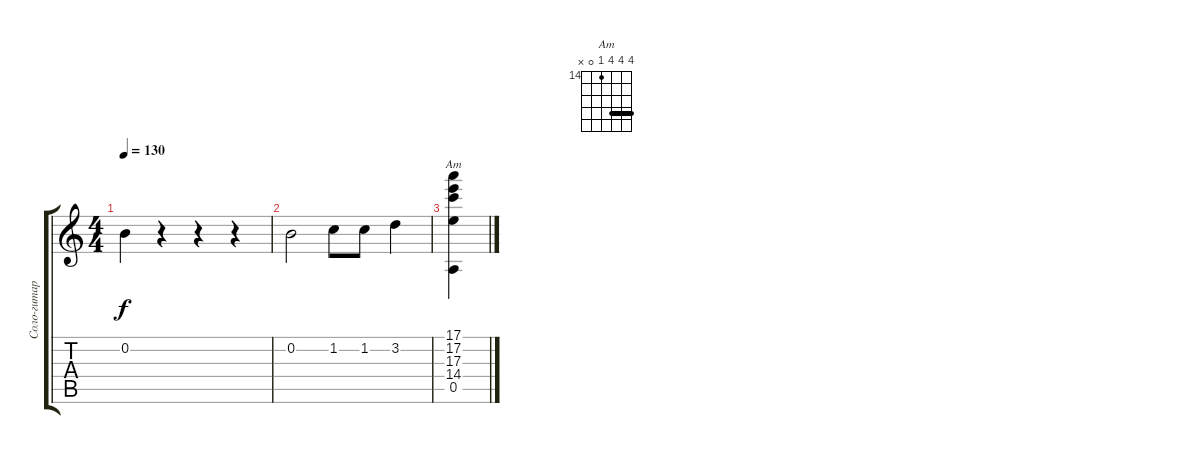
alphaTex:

\track ("Соло-гитара" "Соло-гитар") {instrument overdrivenguitar}
\staff {score tabs}
\tuning (E4 B3 G3 D3 A2 E2) {hide}
\chord ("Am" 17 17 17 14 0 x) {firstfret 14 barre 17}
\ts (4 4)
\tempo 130
\clef g2
\ks c
0.2.4{dy f} r.4 r.4 r.4 |
0.2.2 1.2.8 1.2.8 3.2.4 |
(17.1 17.2 17.3 14.4 0.5).4{ch "Am"}
